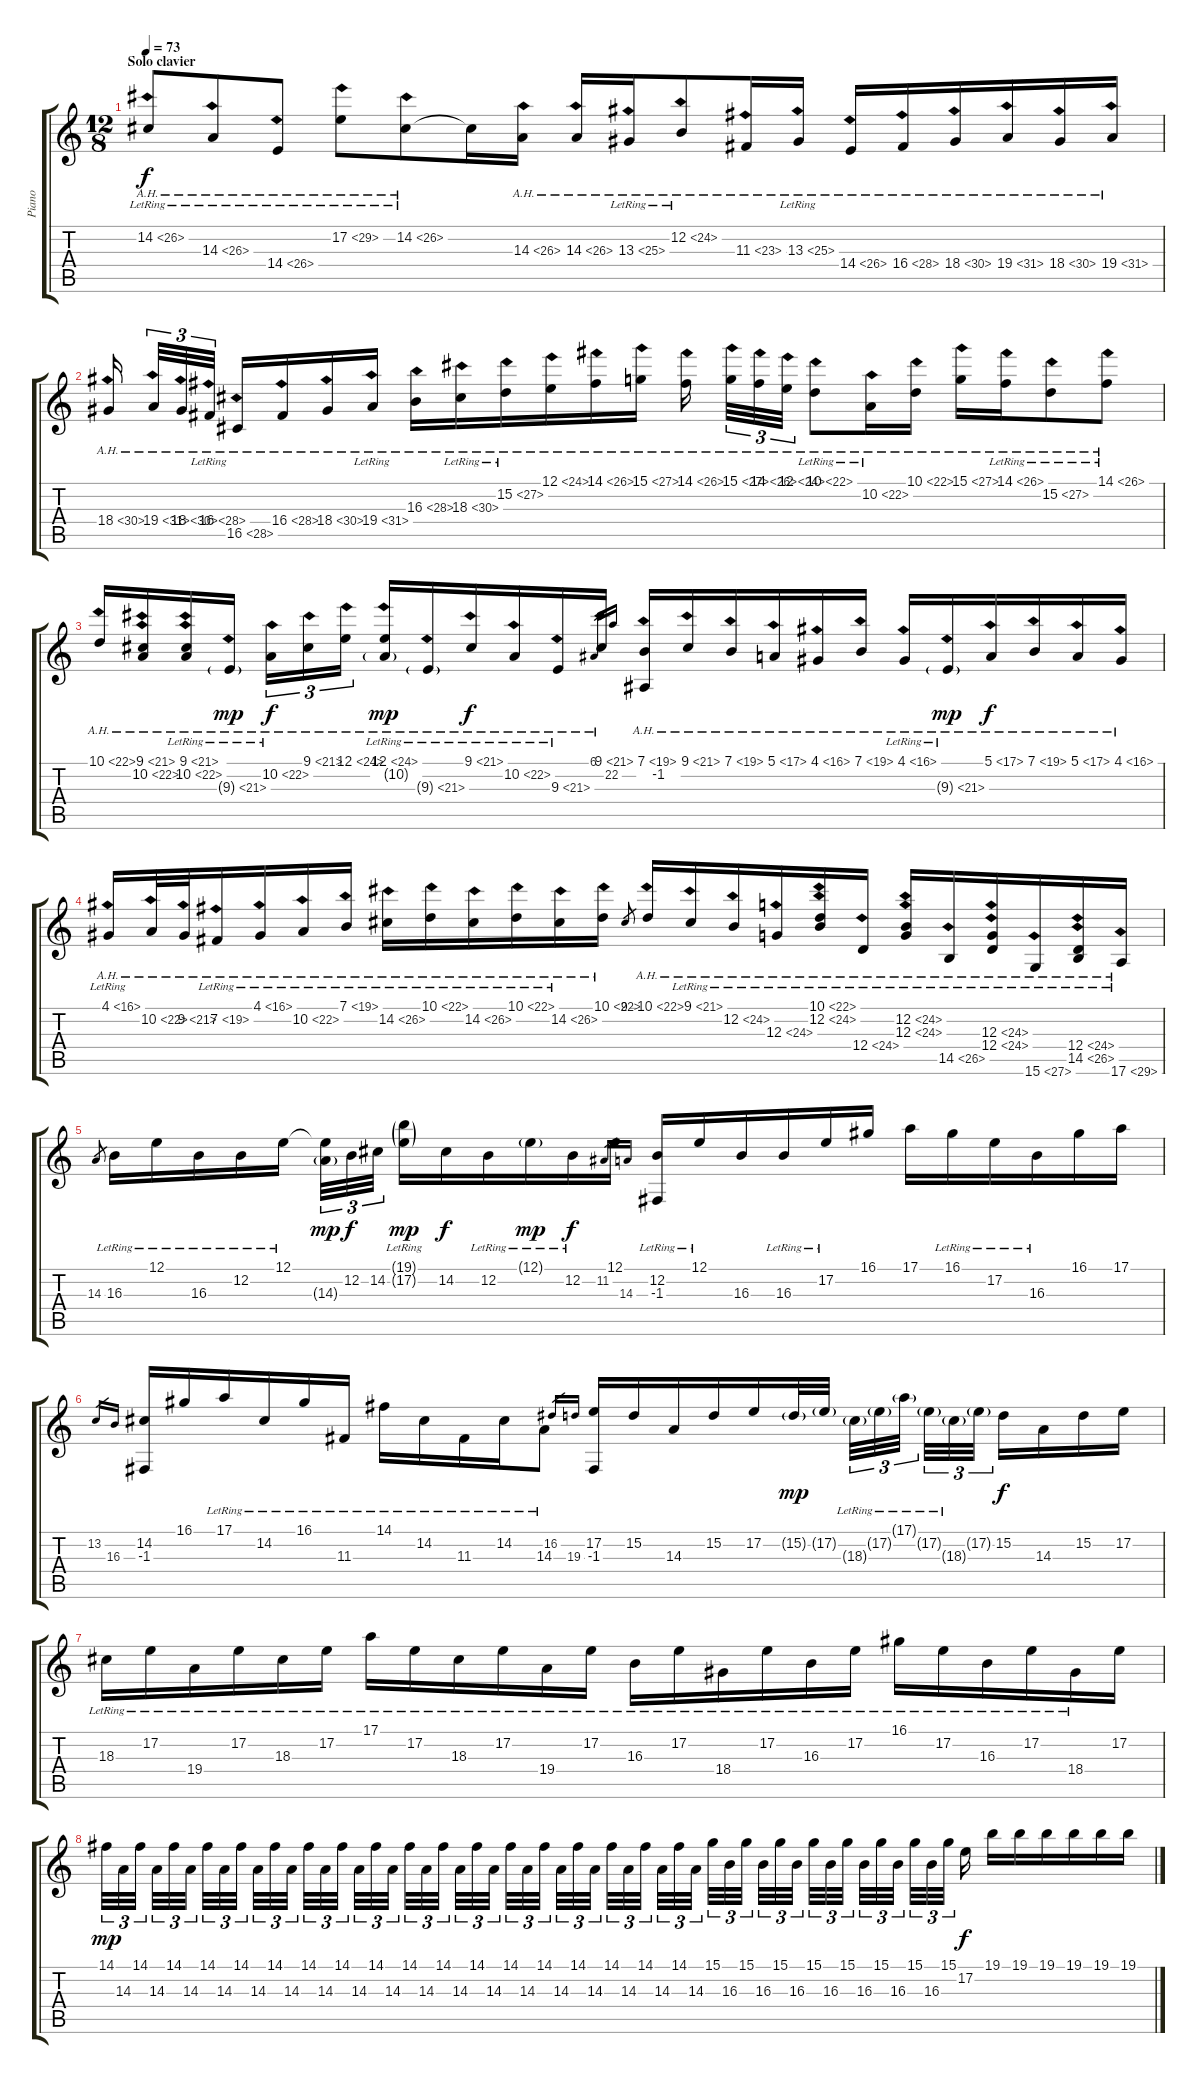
\track ("Piano" "Piano") {instrument acousticgrandpiano}
\staff {score tabs}
\tuning (E4 B3 G3 D3 A2 E2) {hide}
\ts (12 8)
\section ("" "Solo clavier")
\tempo 73
\clef g2
\ks c
14.2{ah 12 lr}.8{dy f} 14.3{ah 12 lr}.8 14.4{ah 12 lr}.8 17.2{ah 12 lr}.8 14.2{ah 12 lr}.8 14.2{t}.16 14.3{ah 12}.16 14.3{ah 12}.16 13.3{ah 12 lr}.16 12.2{ah 12 lr}.8 11.3{ah 12}.16 13.3{ah 12 lr}.16 14.4{ah 12}.16 16.4{ah 12}.16 18.4{ah 12}.16 19.4{ah 12}.16 18.4{ah 12}.16 19.4{ah 12}.16 |
18.4{ah 12}.16 19.4{ah 12}.32{tu (3 2)} 18.4{ah 12}.32{tu (3 2)} 16.4{ah 12 lr}.32{tu (3 2)} 16.5{ah 12 lr}.16 16.4{ah 12}.16 18.4{ah 12}.16 19.4{ah 12 lr}.16 16.3{ah 12}.16 18.3{ah 12 lr}.16 15.2{ah 12 lr}.16 12.1{ah 12}.16 14.1{ah 12}.16 15.1{ah 12}.16 14.1{ah 12}.16 15.1{ah 12}.32{tu (3 2)} 14.1{ah 12}.32{tu (3 2)} 12.1{ah 12}.32{tu (3 2)} 10.1{ah 12 lr}.8 10.2{ah 12 lr}.16 10.1{ah 12}.16 15.1{ah 12}.16 14.1{ah 12 lr}.16 15.2{ah 12 lr}.8 14.1{ah 12 lr}.8 |
10.1{ah 12}.16 (9.1{ah 12} 10.2{ah 12}).16 (9.1{ah 12 lr} 10.2{ah 12 lr}).16 9.3{ah 12 g lr}.16{dy mp} 10.2{ah 12 lr}.16{tu (3 2) dy f} 9.1{ah 12}.16{tu (3 2)} 12.1{ah 12}.16{tu (3 2)} (12.1{ah 12 lr} 10.2{g lr}).16{dy mp} 9.3{ah 12 g lr}.16 9.1{ah 12 lr}.16{dy f} 10.2{ah 12 lr}.16 9.3{ah 12 lr}.16 9.1{ah 12}.16 6.1.16{gr} 22.2.16{gr} (7.1{ah 12} -1.2).16 9.1{ah 12}.16 7.1{ah 12}.16 5.1{ah 12}.16 4.1{ah 12}.16 7.1{ah 12}.16 4.1{ah 12 lr}.16 9.3{ah 12 g lr}.16{dy mp} 5.1{ah 12}.16{dy f} 7.1{ah 12}.16 5.1{ah 12}.16 4.1{ah 12}.16 |
4.1{ah 12 lr}.16 10.2{ah 12}.32 9.2{ah 12}.32 7.2{ah 12 lr}.16 4.1{ah 12 lr}.16 10.2{ah 12 lr}.16 7.1{ah 12 lr}.16 14.2{ah 12 lr}.16 10.1{ah 12 lr}.16 14.2{ah 12 lr}.16 10.1{ah 12 lr}.16 14.2{ah 12 lr}.16 10.1{ah 12}.16 9.1.8{gr} 10.1{ah 12}.16 9.1{ah 12 lr}.16 12.2{ah 12 lr}.16 12.3{ah 12 lr}.16 (10.1{ah 12 lr} 12.2{ah 12 lr}).16 12.4{ah 12 lr}.16 (12.2{ah 12 lr} 12.3{ah 12 lr}).16 14.5{ah 12 lr}.16 (12.3{ah 12 lr} 12.4{ah 12 lr}).16 15.6{ah 12 lr}.16 (12.4{ah 12 lr} 14.5{ah 12 lr}).16 17.6{ah 12 lr}.16 |
14.3.8{gr} 16.3{lr}.16 12.1{lr}.16 16.3{lr}.16 12.2{lr}.16 12.1{lr}.16 (12.1{t} 14.3{g}).32{tu (3 2) dy mp} 12.2.32{tu (3 2) dy f} 14.2.32{tu (3 2)} (19.1{g lr} 17.2{g lr}).16{dy mp} 14.2.16{dy f} 12.2{lr}.16 12.1{g lr}.16{dy mp} 12.2{lr}.16{dy f} 12.1.16 11.2.16{gr} 14.3.16{gr} (12.2{lr} -1.3).16 12.1{lr}.16 16.3.16 16.3{lr}.16 17.2{lr}.16 16.1.16 17.1.16 16.1{lr}.16 17.2{lr}.16 16.3{lr}.16 16.1.16 17.1.16 |
13.2.16{gr} 16.3.16{gr} (14.2 -1.3).16 16.1.16 17.1{lr}.16 14.2{lr}.16 16.1{lr}.16 11.3{lr}.16 14.1{lr}.16 14.2{lr}.16 11.3{lr}.16 14.2{lr}.16 14.3{lr}.8 16.2.16{gr} 19.3.16{gr} (17.2 -1.3).16 15.2.16 14.3.16 15.2.16 17.2.16 15.2{g}.32{dy mp} 17.2{g}.32 18.3{g lr}.32{tu (3 2)} 17.2{g lr}.32{tu (3 2)} 17.1{g lr}.32{tu (3 2)} 17.2{g lr}.32{tu (3 2)} 18.3{g lr}.32{tu (3 2)} 17.2{g}.32{tu (3 2)} 15.2.16{dy f} 14.3.16 15.2.16 17.2.16 |
18.3{lr}.16 17.2{lr}.16 19.4{lr}.16 17.2{lr}.16 18.3{lr}.16 17.2{lr}.16 17.1{lr}.16 17.2{lr}.16 18.3{lr}.16 17.2{lr}.16 19.4{lr}.16 17.2{lr}.16 16.3{lr}.16 17.2{lr}.16 18.4{lr}.16 17.2{lr}.16 16.3{lr}.16 17.2{lr}.16 16.1{lr}.16 17.2{lr}.16 16.3{lr}.16 17.2{lr}.16 18.4{lr}.16 17.2.16 |
14.1.32{tu (3 2) dy mp} 14.3.32{tu (3 2)} 14.1.32{tu (3 2)} 14.3.32{tu (3 2)} 14.1.32{tu (3 2)} 14.3.32{tu (3 2)} 14.1.32{tu (3 2)} 14.3.32{tu (3 2)} 14.1.32{tu (3 2)} 14.3.32{tu (3 2)} 14.1.32{tu (3 2)} 14.3.32{tu (3 2)} 14.1.32{tu (3 2)} 14.3.32{tu (3 2)} 14.1.32{tu (3 2)} 14.3.32{tu (3 2)} 14.1.32{tu (3 2)} 14.3.32{tu (3 2)} 14.1.32{tu (3 2)} 14.3.32{tu (3 2)} 14.1.32{tu (3 2)} 14.3.32{tu (3 2)} 14.1.32{tu (3 2)} 14.3.32{tu (3 2)} 14.1.32{tu (3 2)} 14.3.32{tu (3 2)} 14.1.32{tu (3 2)} 14.3.32{tu (3 2)} 14.1.32{tu (3 2)} 14.3.32{tu (3 2)} 14.1.32{tu (3 2)} 14.3.32{tu (3 2)} 14.1.32{tu (3 2)} 14.3.32{tu (3 2)} 14.1.32{tu (3 2)} 14.3.32{tu (3 2)} 15.1.32{tu (3 2)} 16.3.32{tu (3 2)} 15.1.32{tu (3 2)} 16.3.32{tu (3 2)} 15.1.32{tu (3 2)} 16.3.32{tu (3 2)} 15.1.32{tu (3 2)} 16.3.32{tu (3 2)} 15.1.32{tu (3 2)} 16.3.32{tu (3 2)} 15.1.32{tu (3 2)} 16.3.32{tu (3 2)} 15.1.32{tu (3 2)} 16.3.32{tu (3 2)} 15.1.32{tu (3 2)} 17.2.16{dy f} 19.1.16 19.1.16 19.1.16 19.1.16 19.1.16 19.1.16
